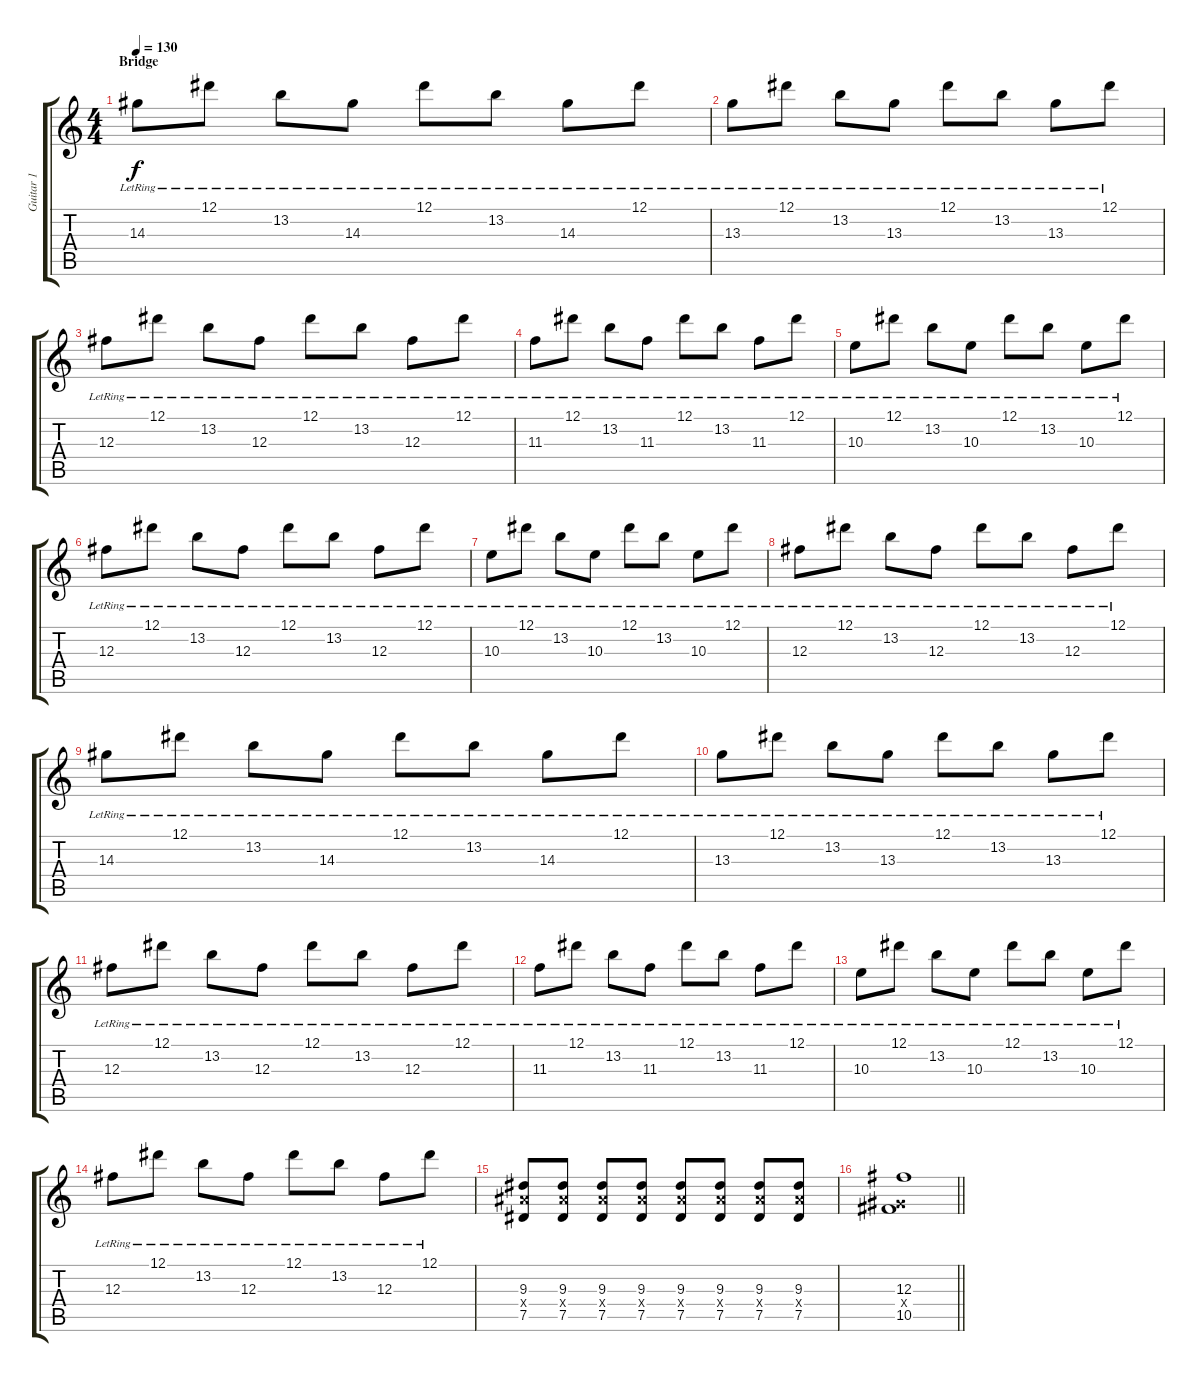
\track ("Guitar 1" "Guitar 1") {instrument electricguitarclean}
\staff {score tabs}
\tuning (Eb4 Bb3 Gb3 Db3 Ab2 Eb2) {hide}
\ts (4 4)
\section ("" "Bridge")
\tempo 130
\clef g2
\ks c
14.3{lr}.8{dy f instrument electricguitarclean} 12.1{lr}.8 13.2{lr}.8 14.3{lr}.8 12.1{lr}.8 13.2{lr}.8 14.3{lr}.8 12.1{lr}.8 |
13.3{lr}.8 12.1{lr}.8 13.2{lr}.8 13.3{lr}.8 12.1{lr}.8 13.2{lr}.8 13.3{lr}.8 12.1{lr}.8 |
12.3{lr}.8 12.1{lr}.8 13.2{lr}.8 12.3{lr}.8 12.1{lr}.8 13.2{lr}.8 12.3{lr}.8 12.1{lr}.8 |
11.3{lr}.8 12.1{lr}.8 13.2{lr}.8 11.3{lr}.8 12.1{lr}.8 13.2{lr}.8 11.3{lr}.8 12.1{lr}.8 |
10.3{lr}.8 12.1{lr}.8 13.2{lr}.8 10.3{lr}.8 12.1{lr}.8 13.2{lr}.8 10.3{lr}.8 12.1{lr}.8 |
12.3{lr}.8 12.1{lr}.8 13.2{lr}.8 12.3{lr}.8 12.1{lr}.8 13.2{lr}.8 12.3{lr}.8 12.1{lr}.8 |
10.3{lr}.8 12.1{lr}.8 13.2{lr}.8 10.3{lr}.8 12.1{lr}.8 13.2{lr}.8 10.3{lr}.8 12.1{lr}.8 |
12.3{lr}.8 12.1{lr}.8 13.2{lr}.8 12.3{lr}.8 12.1{lr}.8 13.2{lr}.8 12.3{lr}.8 12.1{lr}.8 |
14.3{lr}.8 12.1{lr}.8 13.2{lr}.8 14.3{lr}.8 12.1{lr}.8 13.2{lr}.8 14.3{lr}.8 12.1{lr}.8 |
13.3{lr}.8 12.1{lr}.8 13.2{lr}.8 13.3{lr}.8 12.1{lr}.8 13.2{lr}.8 13.3{lr}.8 12.1{lr}.8 |
12.3{lr}.8 12.1{lr}.8 13.2{lr}.8 12.3{lr}.8 12.1{lr}.8 13.2{lr}.8 12.3{lr}.8 12.1{lr}.8 |
11.3{lr}.8 12.1{lr}.8 13.2{lr}.8 11.3{lr}.8 12.1{lr}.8 13.2{lr}.8 11.3{lr}.8 12.1{lr}.8 |
10.3{lr}.8 12.1{lr}.8 13.2{lr}.8 10.3{lr}.8 12.1{lr}.8 13.2{lr}.8 10.3{lr}.8 12.1{lr}.8 |
12.3{lr}.8 12.1{lr}.8 13.2{lr}.8 12.3{lr}.8 12.1{lr}.8 13.2{lr}.8 12.3{lr}.8 12.1{lr}.8 |
(9.3 9.4{x} 7.5).8{volume 7 instrument overdrivenguitar} (9.3 9.4{x} 7.5).8 (9.3 9.4{x} 7.5).8 (9.3 9.4{x} 7.5).8 (9.3 9.4{x} 7.5).8 (9.3 9.4{x} 7.5).8 (9.3 9.4{x} 7.5).8 (9.3 9.4{x} 7.5).8 |
\barLineRight lightlight
(12.3 7.4{x} 10.5).1
